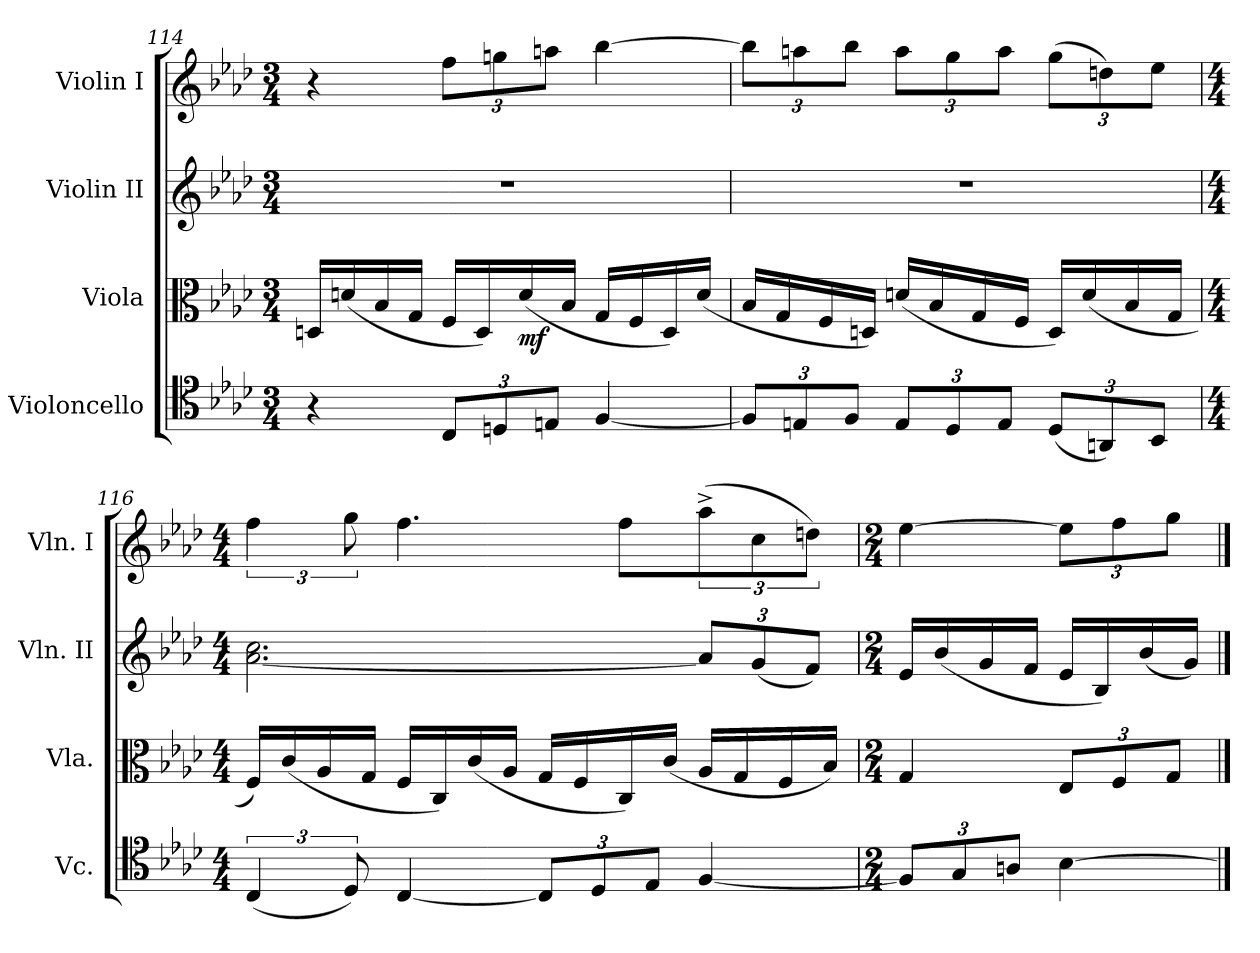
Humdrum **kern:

**kern	**kern	**dynam	**kern	**kern
*part4	*part3	*part3	*part2	*part1
*staff4	*staff3	*staff3	*staff2	*staff1
*I"Violoncello	*I"Viola	*	*I"Violin II	*I"Violin I
*I'Vc.	*I'Vla.	*	*I'Vln. II	*I'Vln. I
*clefC4	*clefC3	*	*clefG2	*clefG2
*k[b-e-a-d-]	*k[b-e-a-d-]	*	*k[b-e-a-d-]	*k[b-e-a-d-]
*A-:	*A-:	*	*A-:	*A-:
*M3/4	*M3/4	*	*M3/4	*M3/4
*MM103	*MM103	*	*MM103	*MM103
=114	=114	=114	=114	=114
4r	16DnLL	.	2.r	4r
.	(16dn	.	.	.
.	16B-	.	.	.
.	16GJJ	.	.	.
12CL	16FLL	.	.	12ffL
.	16D)	.	.	.
12Dn	.	.	.	12ggn
.	(16d	mf	.	.
12EnJ	.	.	.	12aanJ
.	16B-JJ	.	.	.
[4F	16GLL	.	.	[4bb-
.	16F	.	.	.
.	16D)	.	.	.
.	(16dJJ	.	.	.
=115	=115	=115	=115	=115
12FL]	16B-LL	.	2.r	12bb-L]
.	16G	.	.	.
12En	.	.	.	12aan
.	16F	.	.	.
12FJ	.	.	.	12bb-J
.	16DnJJ)	.	.	.
12EL	(16dnLL	.	.	12aaL
.	16B-	.	.	.
12D-	.	.	.	12gg
.	16G	.	.	.
12EJ	.	.	.	12aaJ
.	16FJJ	.	.	.
(12D-L	16DLL)	.	.	(12ggL
.	(16d	.	.	.
12AAn)	.	.	.	12ddn)
.	16B-	.	.	.
12BB-J	.	.	.	12ee-J
.	16GJJ	.	.	.
=116	=116	=116	=116	=116
*M4/4	*M4/4	*	*M4/4	*M4/4
(6C	16FLL)	.	[2.a- 2.cc	6ff
.	(16c	.	.	.
.	16A-	.	.	.
12D-)	.	.	.	12gg
.	16GJJ	.	.	.
[4C	16FLL	.	.	4.ff
.	16C)	.	.	.
.	(16c	.	.	.
.	16A-JJ	.	.	.
12CL]	16GLL	.	.	.
.	16F	.	.	.
12D-	.	.	.	.
.	16C)	.	.	8ffL
12E-J	.	.	.	.
.	(16cJJ	.	.	.
[4F	16A-LL	.	12a-L]	(12aa-^
.	16G	.	.	.
.	.	.	(12g	12cc
.	16F	.	.	.
.	.	.	12fJ)	12ddnJ)
.	16B-JJ)	.	.	.
=117	=117	=117	=117	=117
*M2/4	*M2/4	*	*M2/4	*M2/4
12FL]	4G	.	16e-LL	[4ee-
.	.	.	(16b-	.
12G	.	.	.	.
.	.	.	16g	.
12AnJ	.	.	.	.
.	.	.	16fJJ	.
[4B-	12E-L	.	16e-LL	12ee-L]
.	.	.	16B-)	.
.	12F	.	.	12ff
.	.	.	(16b-	.
.	12GJ	.	.	12ggJ
.	.	.	16gJJ)	.
==	==	==	==	==
*-	*-	*-	*-	*-
